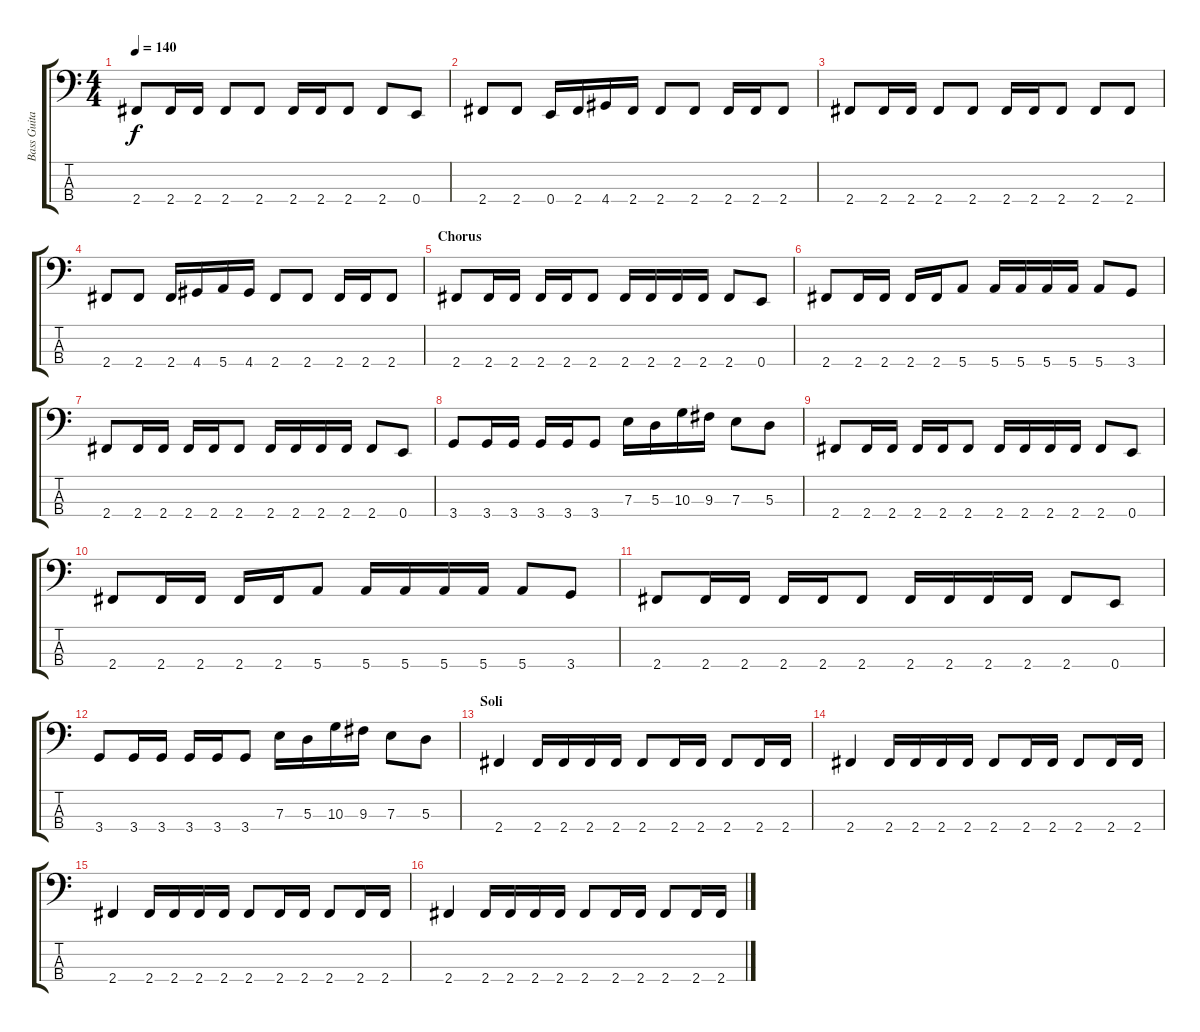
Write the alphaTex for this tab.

\track ("Bass Guitar" "Bass Guita") {instrument electricbassfinger}
\staff {score tabs}
\tuning (G2 D2 A1 E1) {hide}
\ts (4 4)
\tempo 140
\clef f4
\ks c
2.4.8{dy f} 2.4.16 2.4.16 2.4.8 2.4.8 2.4.16 2.4.16 2.4.8 2.4.8 0.4.8 |
2.4.8 2.4.8 0.4.16 2.4.16 4.4.16 2.4.16 2.4.8 2.4.8 2.4.16 2.4.16 2.4.8 |
2.4.8 2.4.16 2.4.16 2.4.8 2.4.8 2.4.16 2.4.16 2.4.8 2.4.8 2.4.8 |
2.4.8 2.4.8 2.4.16 4.4.16 5.4.16 4.4.16 2.4.8 2.4.8 2.4.16 2.4.16 2.4.8 |
\section ("" "Chorus")
2.4.8 2.4.16 2.4.16 2.4.16 2.4.16 2.4.8 2.4.16 2.4.16 2.4.16 2.4.16 2.4.8 0.4.8 |
2.4.8 2.4.16 2.4.16 2.4.16 2.4.16 5.4.8 5.4.16 5.4.16 5.4.16 5.4.16 5.4.8 3.4.8 |
2.4.8 2.4.16 2.4.16 2.4.16 2.4.16 2.4.8 2.4.16 2.4.16 2.4.16 2.4.16 2.4.8 0.4.8 |
3.4.8 3.4.16 3.4.16 3.4.16 3.4.16 3.4.8 7.3.16 5.3.16 10.3.16 9.3.16 7.3.8 5.3.8 |
2.4.8 2.4.16 2.4.16 2.4.16 2.4.16 2.4.8 2.4.16 2.4.16 2.4.16 2.4.16 2.4.8 0.4.8 |
2.4.8 2.4.16 2.4.16 2.4.16 2.4.16 5.4.8 5.4.16 5.4.16 5.4.16 5.4.16 5.4.8 3.4.8 |
2.4.8 2.4.16 2.4.16 2.4.16 2.4.16 2.4.8 2.4.16 2.4.16 2.4.16 2.4.16 2.4.8 0.4.8 |
3.4.8 3.4.16 3.4.16 3.4.16 3.4.16 3.4.8 7.3.16 5.3.16 10.3.16 9.3.16 7.3.8 5.3.8 |
\section ("" "Soli")
2.4.4 2.4.16 2.4.16 2.4.16 2.4.16 2.4.8 2.4.16 2.4.16 2.4.8 2.4.16 2.4.16 |
2.4.4 2.4.16 2.4.16 2.4.16 2.4.16 2.4.8 2.4.16 2.4.16 2.4.8 2.4.16 2.4.16 |
2.4.4 2.4.16 2.4.16 2.4.16 2.4.16 2.4.8 2.4.16 2.4.16 2.4.8 2.4.16 2.4.16 |
2.4.4 2.4.16 2.4.16 2.4.16 2.4.16 2.4.8 2.4.16 2.4.16 2.4.8 2.4.16 2.4.16
